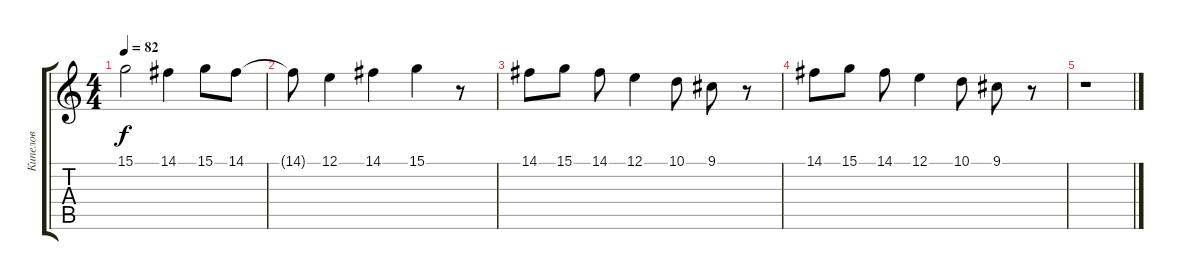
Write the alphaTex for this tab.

\track ("Кипелов" "Кипелов") {instrument violin}
\staff {score tabs}
\tuning (E4 B3 G3 D3 A2 E2) {hide}
\ts (4 4)
\tempo 82
\clef g2
\ks c
15.1.2{dy f} 14.1.4 15.1.8 14.1.8 |
14.1{t}.8 12.1.4 14.1.4 15.1.4 r.8 |
14.1.8 15.1.8 14.1.8 12.1.4 10.1.8 9.1.8 r.8 |
14.1.8 15.1.8 14.1.8 12.1.4 10.1.8 9.1.8 r.8 |
r.1
